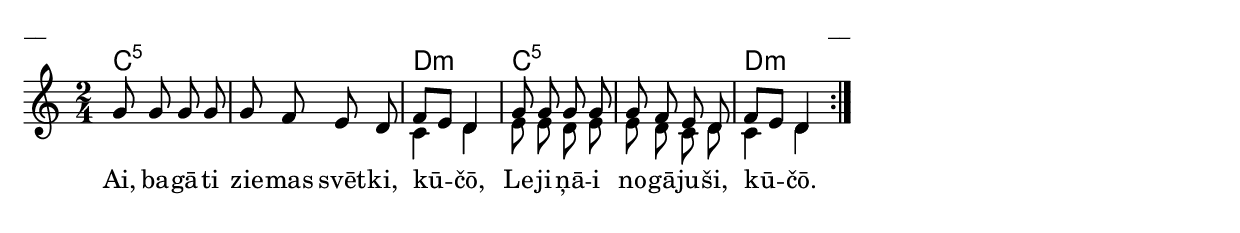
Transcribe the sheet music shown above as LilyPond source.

\version "2.13.16"
%\header {
%    title = "Ai, bagāti ziemassvētki" 
%}
%#(set-global-staff-size 18)
\paper {
line-width = 14\cm
left-margin = 0.4\cm
between-system-padding = 0.1\cm
between-system-space = 0.1\cm
}
\layout {
indent = #0
ragged-last = ##f
}


chordsA = \chordmode {
\time 2/4
c2:5 | c2:5 | d2:m | c2:5 | c2:5 | d2:m | 
}

voiceA = \relative c' {
\clef "treble"
\key c \major
\time 2/4
\repeat volta 2 {
%MS
\oneVoice
g'8 g g g | g8 f e d | 
\voiceOne
f8[ e] d4 |
%ME 
g8 g g g | g8 f e d | f8[ e] d4  
}
} 

voiceB = \relative c' {
\clef "treble"
\key c \major
\time 2/4
\repeat volta 2 {
s2 | s2 | c4 d4 |
e8 e d e | e8 d c d | c4 d4  
}
} 

lyricA = \lyricmode {
Ai, ba -- gā -- ti zie -- mas svēt -- ki, kū -- čō,
Le -- ji -- ņā -- i no -- gā -- ju -- ši, kū -- čō. 
}

fullScore = <<
\new ChordNames { 
\set chordChanges = ##t
\chordsA 
}
\new Staff {
<<
\new Voice = "voiceA" { \voiceOne \autoBeamOff \voiceA }
\new Voice = "voiceB" { \voiceTwo \autoBeamOff \voiceB }
\lyricsto "voiceA" \new Lyrics \lyricA
>>
}
>>

\score {
\fullScore
\header { piece = "__" opus = "__" }
}
\markup { \with-color #(x11-color 'white) \sans \smaller "__" }
\score {
\unfoldRepeats
\fullScore
\midi {
\context { \Staff \remove "Staff_performer" }
\context { \Voice \consists "Staff_performer" }
}
}



